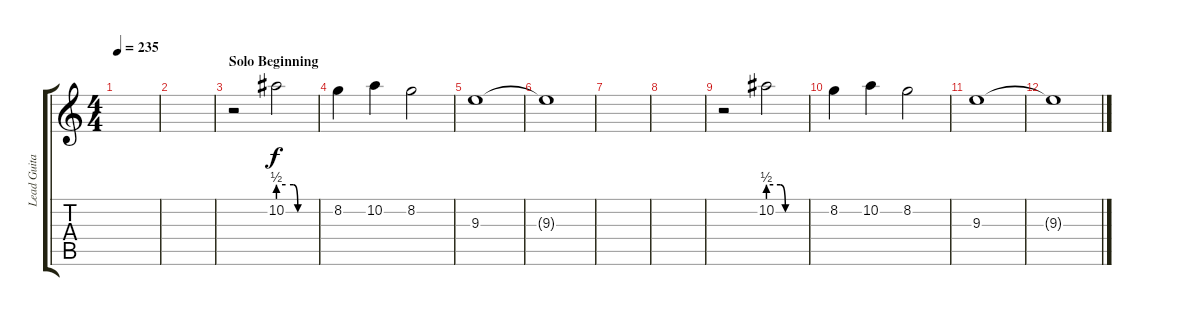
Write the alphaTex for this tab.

\track ("Lead Guitar" "Lead Guita") {instrument contrabass}
\staff {score tabs}
\tuning (E4 B3 G3 D3 A2 E2) {hide}
\ts (4 4)
\tempo 235
\clef g2
\ks c
|
|
\section ("" "Solo Beginning")
r.2 10.2{be (custom 0 2 12 2 25 2 32 0 40 0 60 0)}.2 |
8.2.4 10.2.4 8.2.2 |
9.3.1 |
9.3{t}.1 |
|
|
r.2 10.2{be (custom 0 2 20 2 28 0 60 0)}.2 |
8.2.4 10.2.4 8.2.2 |
9.3.1 |
9.3{t}.1
